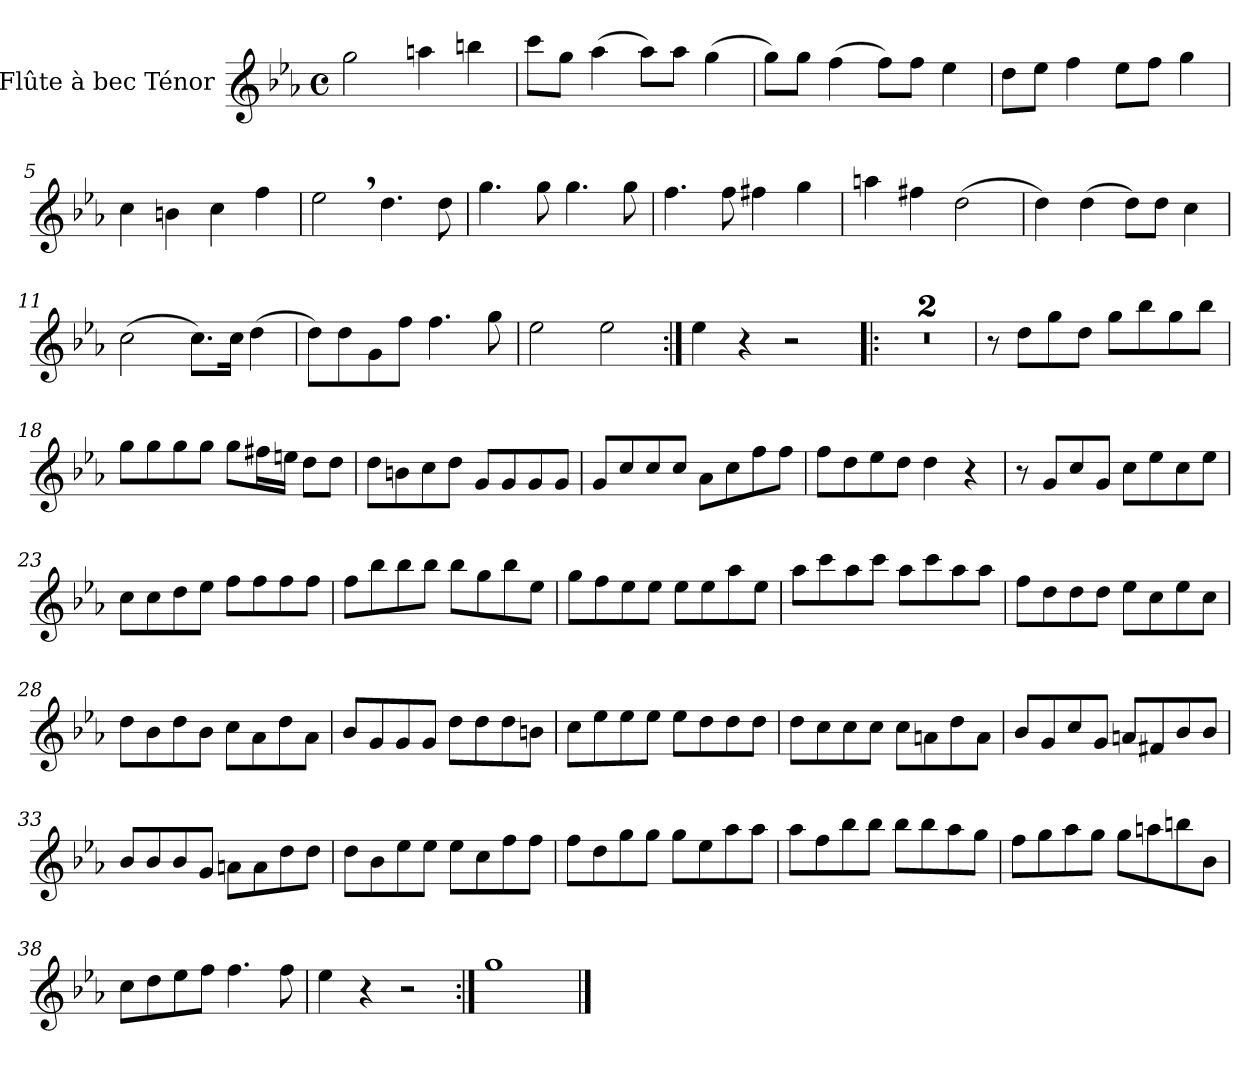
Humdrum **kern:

**kern
*part1
*staff1
*I"Flûte à bec Ténor
*I'Fl. bc. T.
*clefG2
*k[b-e-a-]
*M4/4
*met(c)
=1
2gg\
4aan\
4bbn\
=2
8ccc\L
8gg\J
(4aa-i\
8aa-i\L)
8aa-i\J
(4gg\
=3
8gg\L)
8gg\J
(4ff\
8ff\L)
8ff\J
4ee-i\
=4
8dd\L
8ee-i\J
4ff\
!LO:N:head=solid
8ee-i\L
8ff\J
4gg\
!!LO:LB:g=z
=5
4cc\
4bn\
4cc\
4ff\
=6
2ee-,i\
4.dd\
8dd\
=7
4.gg\
8gg\
4.gg\
8gg\
=8
4.ff\
8ff\
4ff#Xj\
4gg\
=9
4aan\
4ff#Xj\
(2dd\
!!LO:LB:g=z
=10
4dd\)
(4dd\
8dd\L)
8dd\J
4cc\
=11
(2cc\
8.cc\L)
16cc\Jk
(4dd\
=12
8dd\L)
8dd\
8g\
8ff\J
4.ff\
8gg\
=13
2ee-i\
2ee-i\
=14:|!
4ee-i\
4r
2r
=15!|:
1r
=16
1r
!!LO:LB:g=z
=17
8r
8dd\L
8gg\
8dd\J
8gg\L
8bb-\
8gg\
8bb-\J
=18
8gg\L
8gg\
8gg\
8gg\J
8gg\L
16ff#Xj\L
16een\JJ
8dd\L
8dd\J
=19
8dd\L
8bn\
8cc\
8dd\J
8g/L
8g/
8g/
8g/J
!!LO:LB:g=z
=20
8g/L
8cc/
8cc/
8cc/J
8a-i\L
8cc\
8ff\
8ff\J
=21
8ff\L
8dd\
8ee-i\
8dd\J
4dd\
4r
=22
8r
8g/L
8cc/
8g/J
8cc\L
8ee-i\
8cc\
8ee-i\J
=23
8cc\L
8cc\
8dd\
8ee-i\J
8ff\L
8ff\
8ff\
8ff\J
!!LO:LB:g=z
=24
8ff\L
8bb-i\
8bb-i\
8bb-i\J
8bb-i\L
8gg\
8bb-i\
8ee-i\J
=25
8gg\L
8ff\
8ee-i\
8ee-i\J
8ee-i\L
8ee-i\
8aa-i\
8ee-i\J
=26
8aa-i\L
8ccc\
8aa-i\
8ccc\J
8aa-i\L
8ccc\
8aa-i\
8aa-i\J
!!LO:LB:g=z
=27
8ff\L
8dd\
8dd\
8dd\J
8ee-i\L
8cc\
8ee-i\
8cc\J
=28
8dd\L
8b-i\
8dd\
8b-i\J
8cc\L
8a-i\
8dd\
8a-i\J
=29
8b-i/L
8g/
8g/
8g/J
8dd\L
8dd\
8dd\
8bn\J
!!LO:LB:g=z
=30
8cc\L
8ee-i\
8ee-i\
8ee-i\J
8ee-i\L
8dd\
8dd\
8dd\J
=31
8dd\L
8cc\
8cc\
8cc\J
8cc\L
8an\
8dd\
8a\J
=32
8b-i/L
8g/
8cc/
8g/J
8an/L
8f#Xj/
8b-i/
8b-i/J
!!LO:LB:g=z
=33
8b-i/L
8b-i/
8b-i/
8g/J
8an\L
8a\
8dd\
8dd\J
=34
8dd\L
8b-i\
8ee-i\
8ee-i\J
8ee-i\L
8cc\
8ff\
8ff\J
=35
8ff\L
8dd\
8gg\
8gg\J
8gg\L
8ee-i\
8aa-i\
8aa-i\J
!!LO:LB:g=z
=36
8aa-i\L
8ff\
8bb-i\
8bb-i\J
8bb-i\L
8bb-i\
8aa-i\
8gg\J
=37
8ff\L
8gg\
8aa-i\
8gg\J
8gg\L
8aan\
8bbn\
8b-\J
=38
8cc\L
8dd\
8ee-i\
8ff\J
4.ff\
8ff\
=39
4ee-i\
4r
2r
!!LO:LB:g=z
=40:|!
1gg
==
*-
